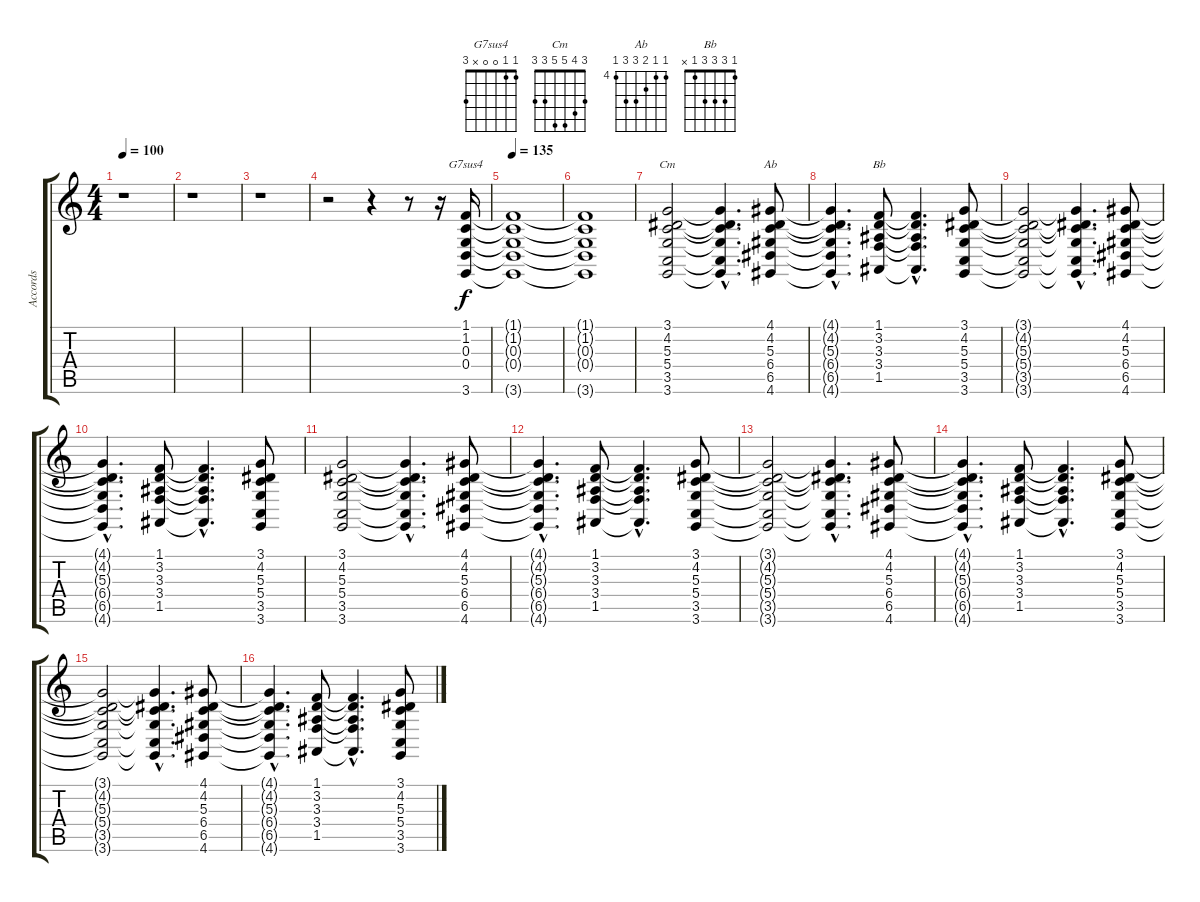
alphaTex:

\track ("Accords" "Accords") {instrument stringensemble1}
\staff {score tabs}
\tuning (E4 B3 G3 D3 A2 E2) {hide}
\chord ("G7sus4" 1 1 0 0 x 3)
\chord ("Cm" 3 4 5 5 3 3)
\chord ("Ab" 4 4 5 6 6 4) {firstfret 4}
\chord ("Bb" 1 3 3 3 1 x)
\ts (4 4)
\tempo 100
\clef g2
\ks c
r.1{dy f instrument stringensemble1} |
r.1 |
r.1 |
r.2 r.4 r.8 r.16 (1.1 1.2 0.3 0.4 3.6).16{ch "G7sus4"} |
\tempo 135
(1.1{t} 1.2{t} 0.3{t} 0.4{t} 3.6{t}).1 |
(1.1{t} 1.2{t} 0.3{t} 0.4{t} 3.6{t}).1 |
(3.1 4.2 5.3 5.4 3.5 3.6).2{ch "Cm"} (3.1{hac t} 4.2{hac t} 5.3{hac t} 5.4{hac t} 3.5{hac t} 3.6{hac t}).4{d} (4.1 4.2 5.3 6.4 6.5 4.6).8{ch "Ab"} |
(4.1{hac t} 4.2{hac t} 5.3{hac t} 6.4{hac t} 6.5{hac t} 4.6{hac t}).4{d} (1.1 3.2 3.3 3.4 1.5).8{ch "Bb"} (1.1{hac t} 3.2{hac t} 3.3{hac t} 3.4{hac t} 1.5{hac t}).4{d} (3.1 4.2 5.3 5.4 3.5 3.6).8 |
(3.1{t} 4.2{t} 5.3{t} 5.4{t} 3.5{t} 3.6{t}).2 (3.1{hac t} 4.2{hac t} 5.3{hac t} 5.4{hac t} 3.5{hac t} 3.6{hac t}).4{d} (4.1 4.2 5.3 6.4 6.5 4.6).8 |
(4.1{hac t} 4.2{hac t} 5.3{hac t} 6.4{hac t} 6.5{hac t} 4.6{hac t}).4{d} (1.1 3.2 3.3 3.4 1.5).8 (1.1{hac t} 3.2{hac t} 3.3{hac t} 3.4{hac t} 1.5{hac t}).4{d} (3.1 4.2 5.3 5.4 3.5 3.6).8 |
(3.1 4.2 5.3 5.4 3.5 3.6).2 (3.1{hac t} 4.2{hac t} 5.3{hac t} 5.4{hac t} 3.5{hac t} 3.6{hac t}).4{d} (4.1 4.2 5.3 6.4 6.5 4.6).8 |
(4.1{hac t} 4.2{hac t} 5.3{hac t} 6.4{hac t} 6.5{hac t} 4.6{hac t}).4{d} (1.1 3.2 3.3 3.4 1.5).8 (1.1{hac t} 3.2{hac t} 3.3{hac t} 3.4{hac t} 1.5{hac t}).4{d} (3.1 4.2 5.3 5.4 3.5 3.6).8 |
(3.1{t} 4.2{t} 5.3{t} 5.4{t} 3.5{t} 3.6{t}).2 (3.1{hac t} 4.2{hac t} 5.3{hac t} 5.4{hac t} 3.5{hac t} 3.6{hac t}).4{d} (4.1 4.2 5.3 6.4 6.5 4.6).8 |
(4.1{hac t} 4.2{hac t} 5.3{hac t} 6.4{hac t} 6.5{hac t} 4.6{hac t}).4{d} (1.1 3.2 3.3 3.4 1.5).8 (1.1{hac t} 3.2{hac t} 3.3{hac t} 3.4{hac t} 1.5{hac t}).4{d} (3.1 4.2 5.3 5.4 3.5 3.6).8 |
(3.1{t} 4.2{t} 5.3{t} 5.4{t} 3.5{t} 3.6{t}).2 (3.1{hac t} 4.2{hac t} 5.3{hac t} 5.4{hac t} 3.5{hac t} 3.6{hac t}).4{d} (4.1 4.2 5.3 6.4 6.5 4.6).8 |
(4.1{hac t} 4.2{hac t} 5.3{hac t} 6.4{hac t} 6.5{hac t} 4.6{hac t}).4{d} (1.1 3.2 3.3 3.4 1.5).8 (1.1{hac t} 3.2{hac t} 3.3{hac t} 3.4{hac t} 1.5{hac t}).4{d} (3.1 4.2 5.3 5.4 3.5 3.6).8
